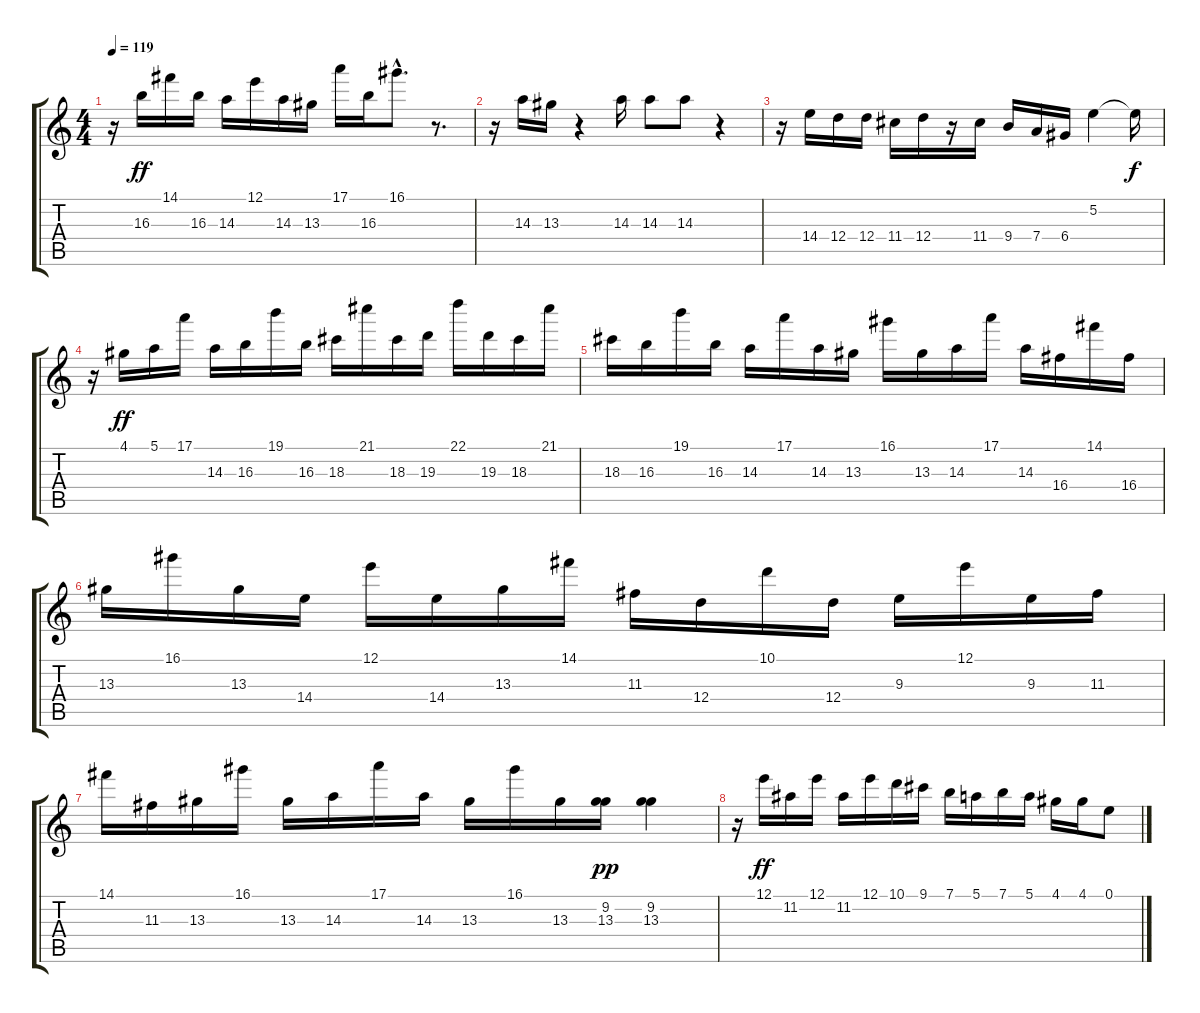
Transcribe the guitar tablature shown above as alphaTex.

\track "" {instrument distortionguitar}
\staff {score tabs}
\tuning (E4 B3 G3 D3 A2 E2) {hide}
\ts (4 4)
\tempo 119
\clef g2
\ks c
r.16{dy ff} 16.3.16 14.1.16 16.3.16 14.3.16 12.1.16 14.3.16 13.3.16 17.1.16 16.3.16 16.1{hac}.8{d} r.8{d} |
r.16 14.3.16 13.3.16 r.4 14.3.16 14.3.8 14.3.8 r.4 |
r.16 14.4.16 12.4.16 12.4.16 11.4.16 12.4.16 r.16 11.4.16 9.4.16 7.4.16 6.4.16 5.2.4 5.2{t}.16{dy f} |
r.16 4.1.16{dy ff} 5.1.16 17.1.16 14.3.16 16.3.16 19.1.16 16.3.16 18.3.16 21.1.16 18.3.16 19.3.16 22.1.16 19.3.16 18.3.16 21.1.16 |
18.3.16 16.3.16 19.1.16 16.3.16 14.3.16 17.1.16 14.3.16 13.3.16 16.1.16 13.3.16 14.3.16 17.1.16 14.3.16 16.4.16 14.1.16 16.4.16 |
13.3.16 16.1.16 13.3.16 14.4.16 12.1.16 14.4.16 13.3.16 14.1.16 11.3.16 12.4.16 10.1.16 12.4.16 9.3.16 12.1.16 9.3.16 11.3.16 |
14.1.16 11.3.16 13.3.16 16.1.16 13.3.16 14.3.16 17.1.16 14.3.16 13.3.16 16.1.16 13.3.16 (9.2 13.3).16{dy pp} (9.2 13.3).4 |
r.16 12.1.16{dy ff} 11.2.16 12.1.16 11.2.16 12.1.16 10.1.16 9.1.16 7.1.16 5.1.16 7.1.16 5.1.16 4.1.16 4.1.16 0.1.8
